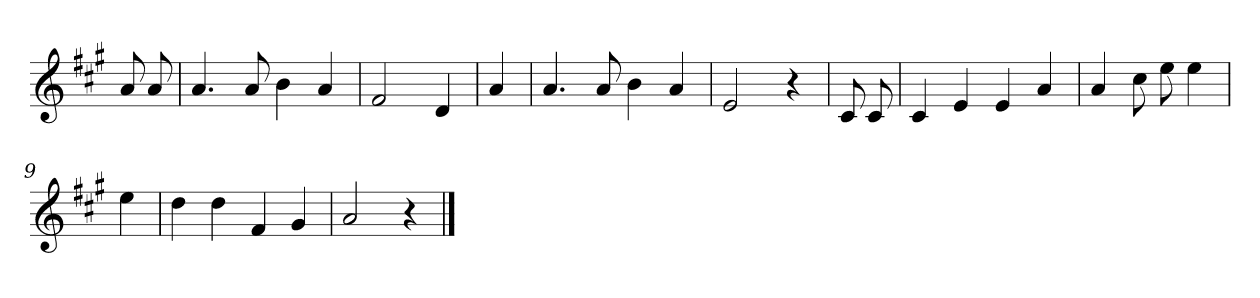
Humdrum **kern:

**kern
*part1
*staff1
*clefG2
*k[f#c#g#]
*A:
=
8a
8a
=1
4.a
8a
4b
4a
=2
2f#
4d
=3
4a
=4
4.a
8a
4b
4a
=5
2e
4r
=6
8c#
8c#
=7
4c#
4e
4e
4a
=8
4a
8cc#
8ee
4ee
=9
4ee
=10
4dd
4dd
4f#
4g#
=11
2a
4r
==
*-
